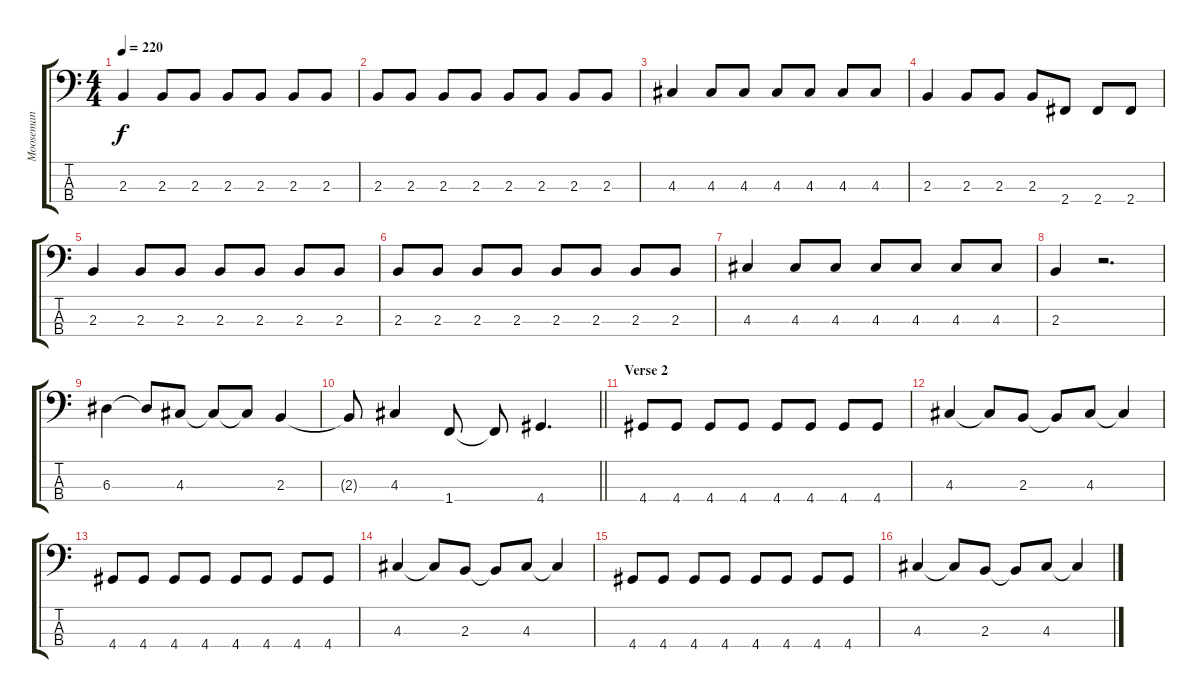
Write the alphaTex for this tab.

\track ("Mooseman" "Mooseman") {instrument electricbassfinger}
\staff {score tabs}
\tuning (G2 D2 A1 E1) {hide}
\ts (4 4)
\tempo 220
\clef f4
\ks c
2.3.4{dy f} 2.3.8 2.3.8 2.3.8 2.3.8 2.3.8 2.3.8 |
2.3.8 2.3.8 2.3.8 2.3.8 2.3.8 2.3.8 2.3.8 2.3.8 |
4.3.4 4.3.8 4.3.8 4.3.8 4.3.8 4.3.8 4.3.8 |
2.3.4 2.3.8 2.3.8 2.3.8 2.4.8 2.4.8 2.4.8 |
2.3.4 2.3.8 2.3.8 2.3.8 2.3.8 2.3.8 2.3.8 |
2.3.8 2.3.8 2.3.8 2.3.8 2.3.8 2.3.8 2.3.8 2.3.8 |
4.3.4 4.3.8 4.3.8 4.3.8 4.3.8 4.3.8 4.3.8 |
2.3.4 r.2{d} |
6.3.4 6.3{t}.8 4.3.8 4.3{t}.8 4.3{t}.8 2.3.4 |
\barLineRight lightlight
2.3{t}.8 4.3.4 1.4.8 1.4{t}.8 4.4.4{d} |
\section ("" "Verse 2")
4.4.8 4.4.8 4.4.8 4.4.8 4.4.8 4.4.8 4.4.8 4.4.8 |
4.3.4 4.3{t}.8 2.3.8 2.3{t}.8 4.3.8 4.3{t}.4 |
4.4.8 4.4.8 4.4.8 4.4.8 4.4.8 4.4.8 4.4.8 4.4.8 |
4.3.4 4.3{t}.8 2.3.8 2.3{t}.8 4.3.8 4.3{t}.4 |
4.4.8 4.4.8 4.4.8 4.4.8 4.4.8 4.4.8 4.4.8 4.4.8 |
4.3.4 4.3{t}.8 2.3.8 2.3{t}.8 4.3.8 4.3{t}.4
